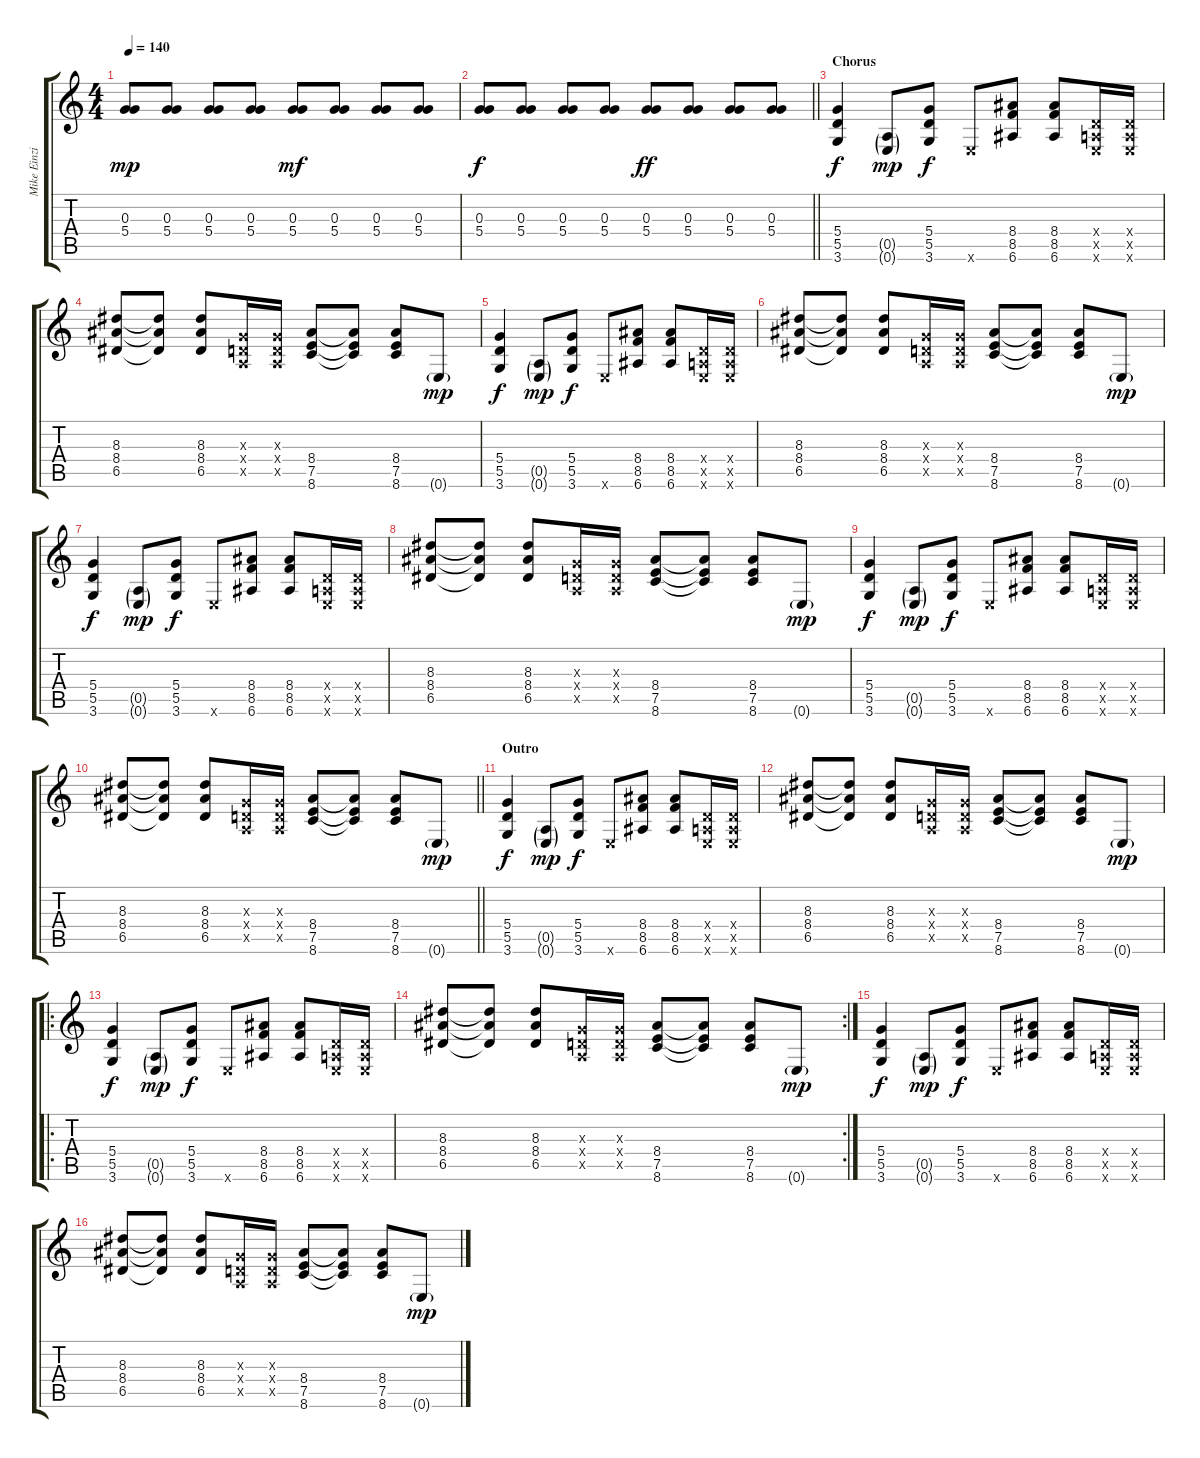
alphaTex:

\track ("Mike Einziger [Guitar]" "Mike Einzi") {instrument electricguitarclean}
\staff {score tabs}
\tuning (E4 B3 G3 D3 A2 E2) {hide}
\ts (4 4)
\tempo 140
\clef g2
\ks c
(0.3 5.4).8{dy mp} (0.3 5.4).8 (0.3 5.4).8 (0.3 5.4).8 (0.3 5.4).8{dy mf} (0.3 5.4).8 (0.3 5.4).8 (0.3 5.4).8 |
\barLineRight lightlight
(0.3 5.4).8{dy f} (0.3 5.4).8 (0.3 5.4).8 (0.3 5.4).8 (0.3 5.4).8{dy ff} (0.3 5.4).8 (0.3 5.4).8 (0.3 5.4).8 |
\section ("" "Chorus")
(5.4 5.5 3.6).4{dy f instrument distortionguitar} (0.5{g} 0.6{g}).8{dy mp} (5.4 5.5 3.6).8{dy f} 0.6{x}.8 (8.4 8.5 6.6).8 (8.4 8.5 6.6).8 (0.4{x} 0.5{x} 0.6{x}).16 (0.4{x} 0.5{x} 0.6{x}).16 |
(8.3 8.4 6.5).8 (8.3{t} 8.4{t} 6.5{t}).8 (8.3 8.4 6.5).8 (0.3{x} 0.4{x} 0.5{x}).16 (0.3{x} 0.4{x} 0.5{x}).16 (8.4 7.5 8.6).8 (8.4{t} 7.5{t} 8.6{t}).8 (8.4 7.5 8.6).8 0.6{g}.8{dy mp} |
(5.4 5.5 3.6).4{dy f} (0.5{g} 0.6{g}).8{dy mp} (5.4 5.5 3.6).8{dy f} 0.6{x}.8 (8.4 8.5 6.6).8 (8.4 8.5 6.6).8 (0.4{x} 0.5{x} 0.6{x}).16 (0.4{x} 0.5{x} 0.6{x}).16 |
(8.3 8.4 6.5).8 (8.3{t} 8.4{t} 6.5{t}).8 (8.3 8.4 6.5).8 (0.3{x} 0.4{x} 0.5{x}).16 (0.3{x} 0.4{x} 0.5{x}).16 (8.4 7.5 8.6).8 (8.4{t} 7.5{t} 8.6{t}).8 (8.4 7.5 8.6).8 0.6{g}.8{dy mp} |
(5.4 5.5 3.6).4{dy f} (0.5{g} 0.6{g}).8{dy mp} (5.4 5.5 3.6).8{dy f} 0.6{x}.8 (8.4 8.5 6.6).8 (8.4 8.5 6.6).8 (0.4{x} 0.5{x} 0.6{x}).16 (0.4{x} 0.5{x} 0.6{x}).16 |
(8.3 8.4 6.5).8 (8.3{t} 8.4{t} 6.5{t}).8 (8.3 8.4 6.5).8 (0.3{x} 0.4{x} 0.5{x}).16 (0.3{x} 0.4{x} 0.5{x}).16 (8.4 7.5 8.6).8 (8.4{t} 7.5{t} 8.6{t}).8 (8.4 7.5 8.6).8 0.6{g}.8{dy mp} |
(5.4 5.5 3.6).4{dy f} (0.5{g} 0.6{g}).8{dy mp} (5.4 5.5 3.6).8{dy f} 0.6{x}.8 (8.4 8.5 6.6).8 (8.4 8.5 6.6).8 (0.4{x} 0.5{x} 0.6{x}).16 (0.4{x} 0.5{x} 0.6{x}).16 |
\barLineRight lightlight
(8.3 8.4 6.5).8 (8.3{t} 8.4{t} 6.5{t}).8 (8.3 8.4 6.5).8 (0.3{x} 0.4{x} 0.5{x}).16 (0.3{x} 0.4{x} 0.5{x}).16 (8.4 7.5 8.6).8 (8.4{t} 7.5{t} 8.6{t}).8 (8.4 7.5 8.6).8 0.6{g}.8{dy mp} |
\section ("" "Outro")
(5.4 5.5 3.6).4{dy f} (0.5{g} 0.6{g}).8{dy mp} (5.4 5.5 3.6).8{dy f} 0.6{x}.8 (8.4 8.5 6.6).8 (8.4 8.5 6.6).8 (0.4{x} 0.5{x} 0.6{x}).16 (0.4{x} 0.5{x} 0.6{x}).16 |
(8.3 8.4 6.5).8 (8.3{t} 8.4{t} 6.5{t}).8 (8.3 8.4 6.5).8 (0.3{x} 0.4{x} 0.5{x}).16 (0.3{x} 0.4{x} 0.5{x}).16 (8.4 7.5 8.6).8 (8.4{t} 7.5{t} 8.6{t}).8 (8.4 7.5 8.6).8 0.6{g}.8{dy mp} |
\ro
(5.4 5.5 3.6).4{dy f} (0.5{g} 0.6{g}).8{dy mp} (5.4 5.5 3.6).8{dy f} 0.6{x}.8 (8.4 8.5 6.6).8 (8.4 8.5 6.6).8 (0.4{x} 0.5{x} 0.6{x}).16 (0.4{x} 0.5{x} 0.6{x}).16 |
\rc 2
(8.3 8.4 6.5).8 (8.3{t} 8.4{t} 6.5{t}).8 (8.3 8.4 6.5).8 (0.3{x} 0.4{x} 0.5{x}).16 (0.3{x} 0.4{x} 0.5{x}).16 (8.4 7.5 8.6).8 (8.4{t} 7.5{t} 8.6{t}).8 (8.4 7.5 8.6).8 0.6{g}.8{dy mp} |
(5.4 5.5 3.6).4{dy f} (0.5{g} 0.6{g}).8{dy mp} (5.4 5.5 3.6).8{dy f} 0.6{x}.8 (8.4 8.5 6.6).8 (8.4 8.5 6.6).8 (0.4{x} 0.5{x} 0.6{x}).16 (0.4{x} 0.5{x} 0.6{x}).16 |
(8.3 8.4 6.5).8 (8.3{t} 8.4{t} 6.5{t}).8 (8.3 8.4 6.5).8 (0.3{x} 0.4{x} 0.5{x}).16 (0.3{x} 0.4{x} 0.5{x}).16 (8.4 7.5 8.6).8 (8.4{t} 7.5{t} 8.6{t}).8 (8.4 7.5 8.6).8 0.6{g}.8{dy mp}
